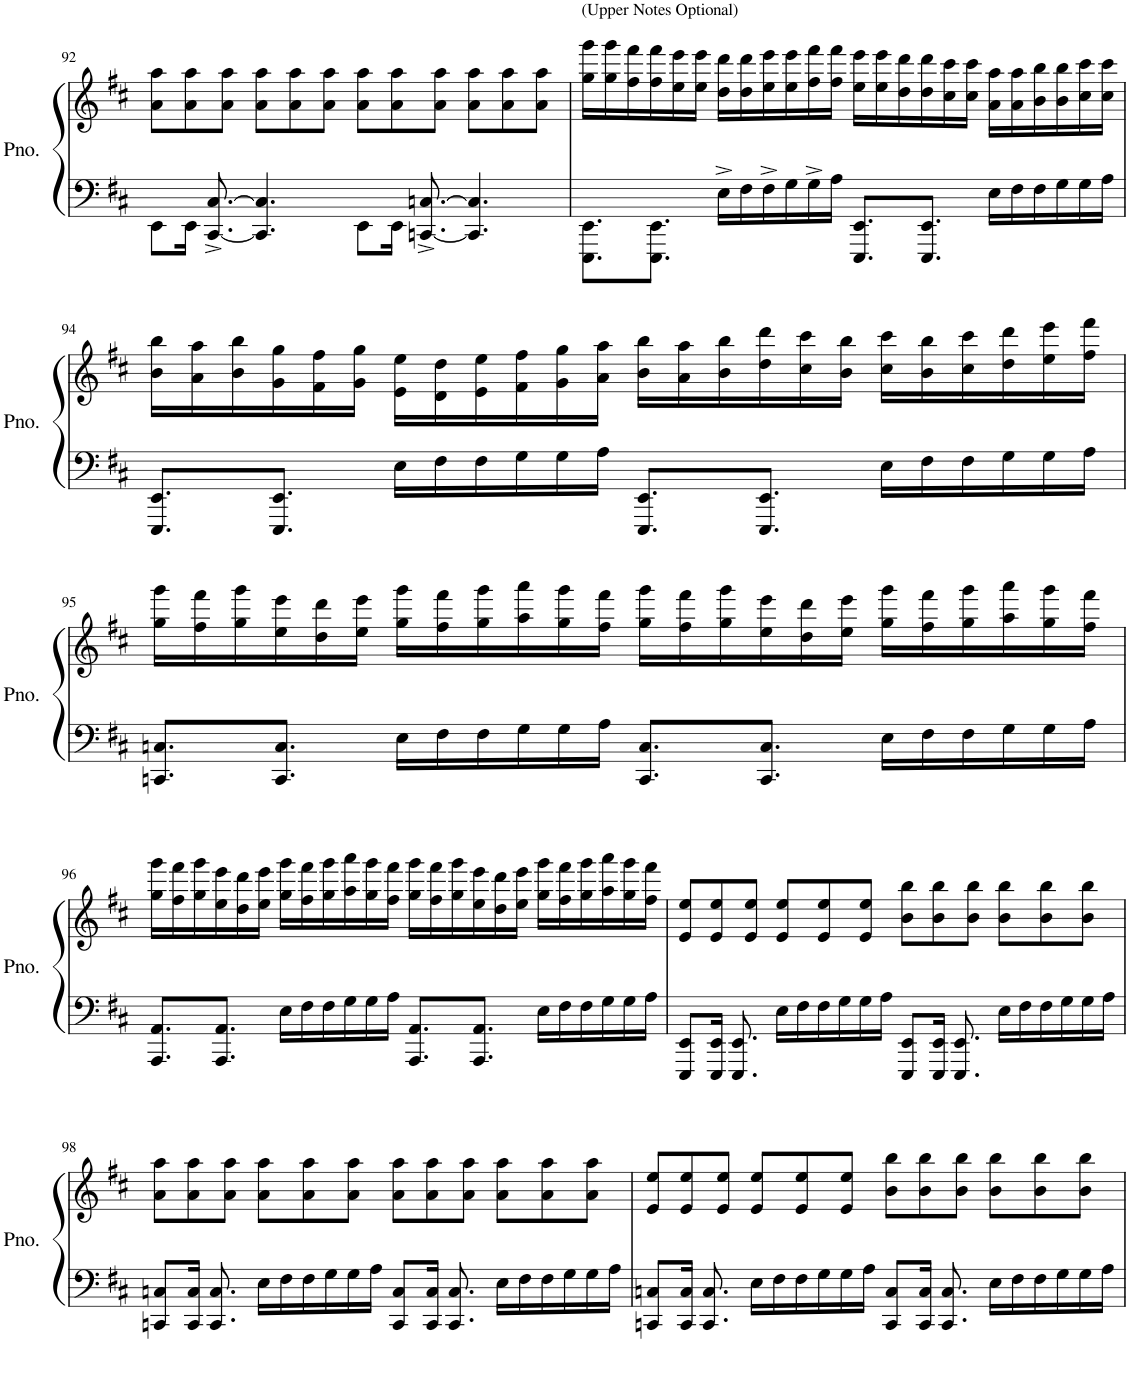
**kern	**kern
*part1	*part1
*staff2	*staff1
*I"Piano	*
*I'Pno.	*
!!LO:PB:g=z
*clefF4	*clefG2
*k[f#c#]	*k[f#c#]
*M12/8	*M12/8
=92	=92
8EE\L	8a\ 8aa\L
16EE\Jk	8a\ 8aa\
[8.CC#/^ [8.C#/^	.
.	8a\ 8aa\J
4.CC#/] 4.C#/]	8a\ 8aa\L
.	8a\ 8aa\
.	8a\ 8aa\J
8EE\L	8a\ 8aa\L
16EE\Jk	8a\ 8aa\
[8.CCn/^ [8.Cn/^	.
.	8a\ 8aa\J
4.CC/] 4.C/]	8a\ 8aa\L
.	8a\ 8aa\
.	8a\ 8aa\J
=93	=93
!	!LO:TX:a:t=(Upper Notes Optional)
8.EEE\ 8.EE\L	16gg\ 16ggg\LL
.	16gg\ 16ggg\
.	16ff#\ 16fff#\
8.EEE\ 8.EE\J	16ff#\ 16fff#\
.	16ee\ 16eee\
.	16ee\ 16eee\JJ
16E^\LL	16dd\ 16ddd\LL
16F#\	16dd\ 16ddd\
16F#^\	16ee\ 16eee\
16G\	16ee\ 16eee\
16G^\	16ff#\ 16fff#\
16A\JJ	16ff#\ 16fff#\JJ
8.EEE/ 8.EE/L	16ee\ 16eee\LL
.	16ee\ 16eee\
.	16dd\ 16ddd\
8.EEE/ 8.EE/J	16dd\ 16ddd\
.	16cc#\ 16ccc#\
.	16cc#\ 16ccc#\JJ
16E\LL	16a\ 16aa\LL
16F#\	16a\ 16aa\
16F#\	16b\ 16bb\
16G\	16b\ 16bb\
16G\	16cc#\ 16ccc#\
16A\JJ	16cc#\ 16ccc#\JJ
!!LO:LB:g=z
=94	=94
8.EEE/ 8.EE/L	16b\ 16bb\LL
.	16a\ 16aa\
.	16b\ 16bb\
8.EEE/ 8.EE/J	16g\ 16gg\
.	16f#\ 16ff#\
.	16g\ 16gg\JJ
16E\LL	16e\ 16ee\LL
16F#\	16d\ 16dd\
16F#\	16e\ 16ee\
16G\	16f#\ 16ff#\
16G\	16g\ 16gg\
16A\JJ	16a\ 16aa\JJ
8.EEE/ 8.EE/L	16b\ 16bb\LL
.	16a\ 16aa\
.	16b\ 16bb\
8.EEE/ 8.EE/J	16dd\ 16ddd\
.	16cc#\ 16ccc#\
.	16b\ 16bb\JJ
16E\LL	16cc#\ 16ccc#\LL
16F#\	16b\ 16bb\
16F#\	16cc#\ 16ccc#\
16G\	16dd\ 16ddd\
16G\	16ee\ 16eee\
16A\JJ	16ff#\ 16fff#\JJ
!!LO:LB:g=z
=95	=95
8.CCn/ 8.Cn/L	16gg\ 16ggg\LL
.	16ff#\ 16fff#\
.	16gg\ 16ggg\
8.CC/ 8.C/J	16ee\ 16eee\
.	16dd\ 16ddd\
.	16ee\ 16eee\JJ
16E\LL	16gg\ 16ggg\LL
16F#\	16ff#\ 16fff#\
16F#\	16gg\ 16ggg\
16G\	16aa\ 16aaa\
16G\	16gg\ 16ggg\
16A\JJ	16ff#\ 16fff#\JJ
8.CC/ 8.C/L	16gg\ 16ggg\LL
.	16ff#\ 16fff#\
.	16gg\ 16ggg\
8.CC/ 8.C/J	16ee\ 16eee\
.	16dd\ 16ddd\
.	16ee\ 16eee\JJ
16E\LL	16gg\ 16ggg\LL
16F#\	16ff#\ 16fff#\
16F#\	16gg\ 16ggg\
16G\	16aa\ 16aaa\
16G\	16gg\ 16ggg\
16A\JJ	16ff#\ 16fff#\JJ
!!LO:LB:g=z
=96	=96
8.AAA/ 8.AA/L	16gg\ 16ggg\LL
.	16ff#\ 16fff#\
.	16gg\ 16ggg\
8.AAA/ 8.AA/J	16ee\ 16eee\
.	16dd\ 16ddd\
.	16ee\ 16eee\JJ
16E\LL	16gg\ 16ggg\LL
16F#\	16ff#\ 16fff#\
16F#\	16gg\ 16ggg\
16G\	16aa\ 16aaa\
16G\	16gg\ 16ggg\
16A\JJ	16ff#\ 16fff#\JJ
8.AAA/ 8.AA/L	16gg\ 16ggg\LL
.	16ff#\ 16fff#\
.	16gg\ 16ggg\
8.AAA/ 8.AA/J	16ee\ 16eee\
.	16dd\ 16ddd\
.	16ee\ 16eee\JJ
16E\LL	16gg\ 16ggg\LL
16F#\	16ff#\ 16fff#\
16F#\	16gg\ 16ggg\
16G\	16aa\ 16aaa\
16G\	16gg\ 16ggg\
16A\JJ	16ff#\ 16fff#\JJ
=97	=97
8EEE/ 8EE/L	8e/ 8ee/L
16EEE/ 16EE/Jk	8e/ 8ee/
8.EEE/ 8.EE/	.
.	8e/ 8ee/J
16E\LL	8e/ 8ee/L
16F#\	.
16F#\	8e/ 8ee/
16G\	.
16G\	8e/ 8ee/J
16A\JJ	.
8EEE/ 8EE/L	8b\ 8bb\L
16EEE/ 16EE/Jk	8b\ 8bb\
8.EEE/ 8.EE/	.
.	8b\ 8bb\J
16E\LL	8b\ 8bb\L
16F#\	.
16F#\	8b\ 8bb\
16G\	.
16G\	8b\ 8bb\J
16A\JJ	.
!!LO:LB:g=z
=98	=98
8CCn/ 8Cn/L	8a\ 8aa\L
16CC/ 16C/Jk	8a\ 8aa\
8.CC/ 8.C/	.
.	8a\ 8aa\J
16E\LL	8a\ 8aa\L
16F#\	.
16F#\	8a\ 8aa\
16G\	.
16G\	8a\ 8aa\J
16A\JJ	.
8CC/ 8C/L	8a\ 8aa\L
16CC/ 16C/Jk	8a\ 8aa\
8.CC/ 8.C/	.
.	8a\ 8aa\J
16E\LL	8a\ 8aa\L
16F#\	.
16F#\	8a\ 8aa\
16G\	.
16G\	8a\ 8aa\J
16A\JJ	.
=99	=99
8CCn/ 8Cn/L	8e/ 8ee/L
16CC/ 16C/Jk	8e/ 8ee/
8.CC/ 8.C/	.
.	8e/ 8ee/J
16E\LL	8e/ 8ee/L
16F#\	.
16F#\	8e/ 8ee/
16G\	.
16G\	8e/ 8ee/J
16A\JJ	.
8CC/ 8C/L	8b\ 8bb\L
16CC/ 16C/Jk	8b\ 8bb\
8.CC/ 8.C/	.
.	8b\ 8bb\J
16E\LL	8b\ 8bb\L
16F#\	.
16F#\	8b\ 8bb\
16G\	.
16G\	8b\ 8bb\J
16A\JJ	.
=	=
*-	*-
